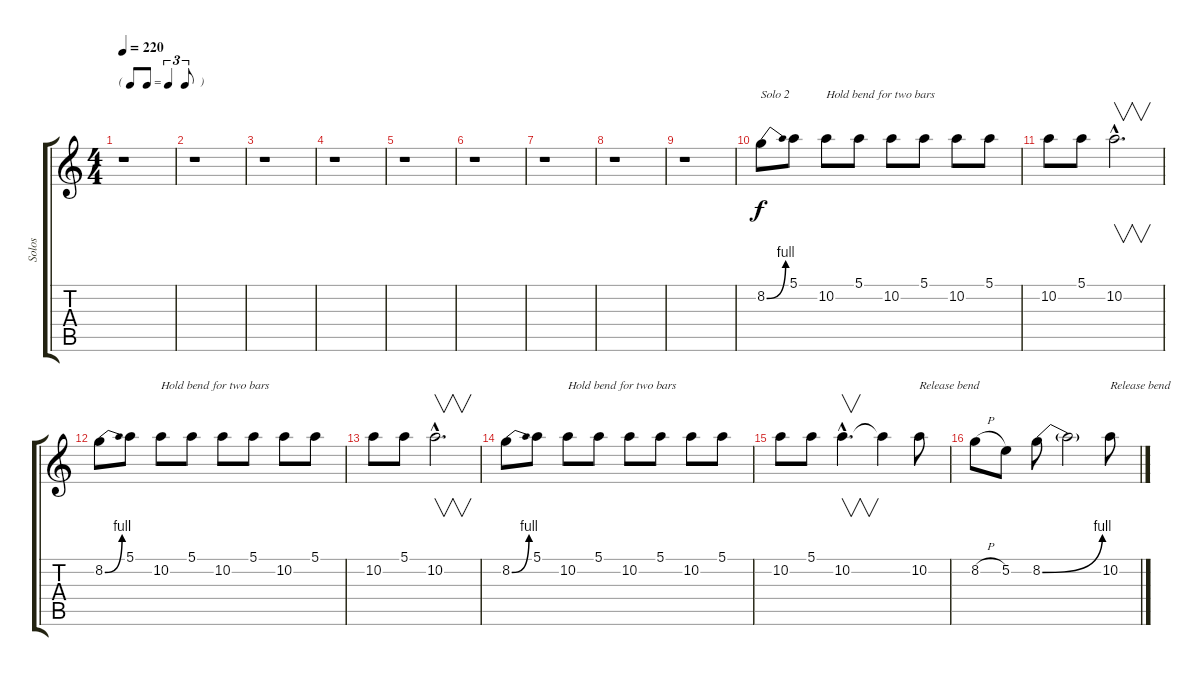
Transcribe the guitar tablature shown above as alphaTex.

\track ("Solos" "Solos") {instrument distortionguitar}
\staff {score tabs}
\tuning (E4 B3 G3 D3 A2 E2) {hide}
\ts (4 4)
\tf triplet8th
\tempo 220
\clef g2
\ks c
r.1{dy f} |
r.1 |
r.1 |
r.1 |
r.1 |
r.1 |
r.1 |
r.1 |
r.1 |
8.2{be (bend 0 0 60 4)}.8{txt "Solo 2"} 5.1.8 10.2.8{txt "Hold bend for two bars"} 5.1.8 10.2.8 5.1.8 10.2.8 5.1.8 |
10.2.8 5.1.8 10.2{hac}.2{v d} |
8.2{be (bend 0 0 60 4)}.8 5.1.8 10.2.8{txt "Hold bend for two bars"} 5.1.8 10.2.8 5.1.8 10.2.8 5.1.8 |
10.2.8 5.1.8 10.2{hac}.2{v d} |
8.2{be (bend 0 0 60 4)}.8 5.1.8 10.2.8{txt "Hold bend for two bars"} 5.1.8 10.2.8 5.1.8 10.2.8 5.1.8 |
10.2.8 5.1.8 10.2{hac}.4{v d} 10.2{t}.4 10.2.8{txt "Release bend"} |
8.2{h}.8 5.2.8 8.2{be (bend 0 0 60 4)}.8 8.2{t}.2 10.2.8{txt "Release bend"}
